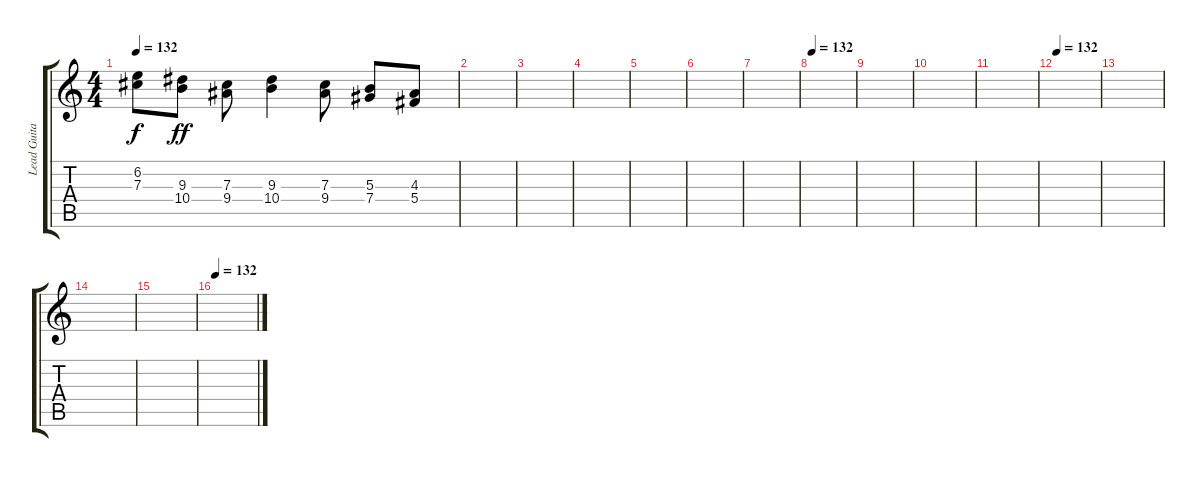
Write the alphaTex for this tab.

\track ("Lead Guitar" "Lead Guita") {instrument distortionguitar}
\staff {score tabs}
\tuning (Eb4 Bb3 Gb3 Db3 Ab2 Eb2) {hide}
\ts (4 4)
\tempo 132
\clef g2
\ks c
(6.2{t} 7.3{t}).8{dy f} (9.3 10.4).8{dy ff} (7.3 9.4).8 (9.3 10.4).4 (7.3 9.4).8 (5.3 7.4).8 (4.3 5.4).8 |
|
|
|
|
|
|
\tempo 132
|
|
|
|
\tempo 132
|
|
|
|
\tempo 132
